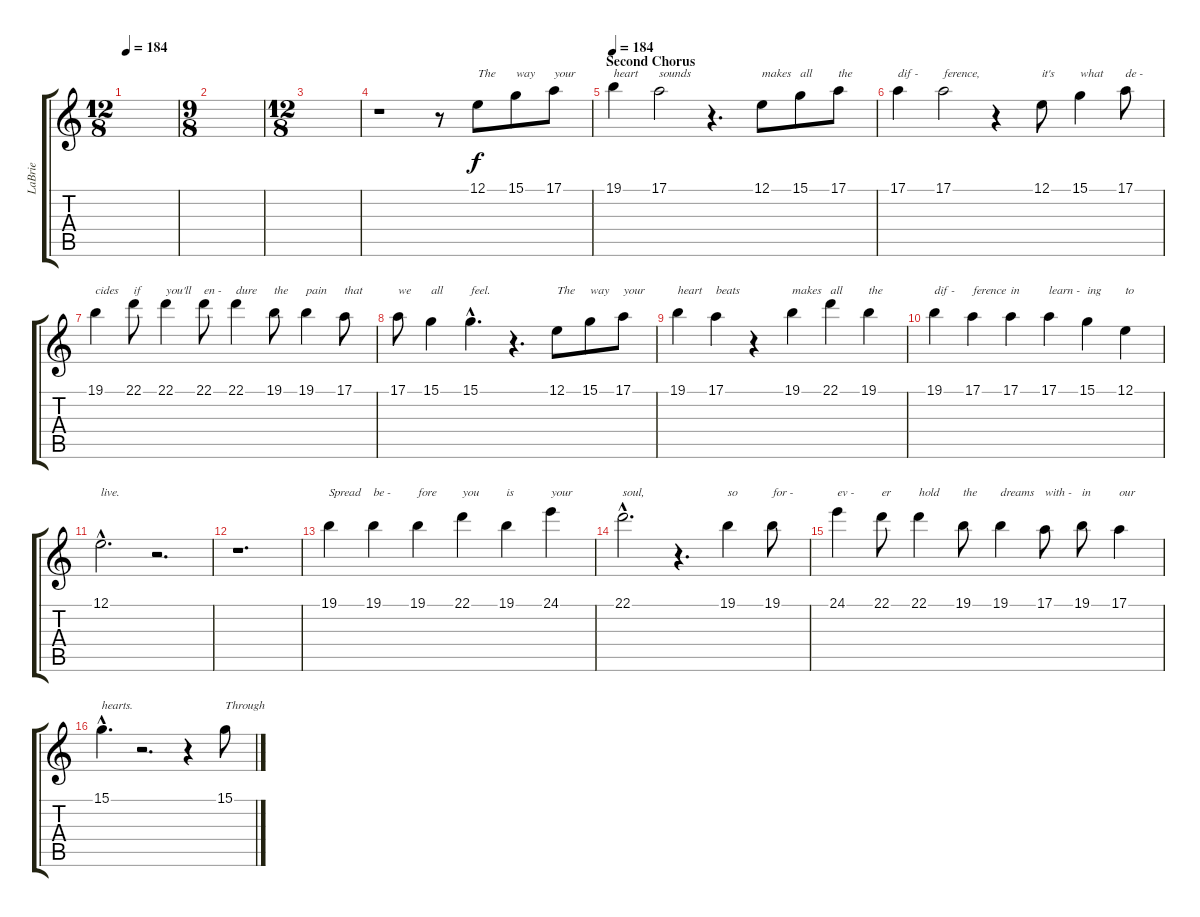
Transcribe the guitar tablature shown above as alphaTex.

\track ("LaBrie" "LaBrie") {instrument voiceoohs}
\staff {score tabs}
\tuning (E4 B3 G3 D3 A2 E2) {hide}
\ts (12 8)
\tempo 184
\clef g2
\ks c
|
\ts (9 8)
|
\ts (12 8)
|
r.1 r.8 12.1.8{txt "The"} 15.1.8{txt "way"} 17.1.8{txt "your"} |
\section ("" "Second Chorus")
\tempo 184
19.1.4{txt "heart"} 17.1.2{txt "sounds"} r.4{d} 12.1.8{txt "makes"} 15.1.8{txt "all"} 17.1.8{txt "the"} |
17.1.4{txt "dif -"} 17.1.2{txt "ference,"} r.4 12.1.8{txt "it's"} 15.1.4{txt "what"} 17.1.8{txt "de -"} |
19.1.4{txt "cides"} 22.1.8{txt "if"} 22.1.4{txt "you'll"} 22.1.8{txt "en -"} 22.1.4{txt "dure"} 19.1.8{txt "the"} 19.1.4{txt "pain"} 17.1.8{txt "that"} |
17.1.8{txt "we"} 15.1.4{txt "all"} 15.1{hac}.4{d txt "feel."} r.4{d} 12.1.8{txt "The"} 15.1.8{txt "way"} 17.1.8{txt "your"} |
19.1.4{txt "heart"} 17.1.4{txt "beats"} r.4 19.1.4{txt "makes"} 22.1.4{txt "all"} 19.1.4{txt "the"} |
19.1.4{txt "dif -"} 17.1.4{txt "ference"} 17.1.4{txt "in"} 17.1.4{txt "learn -"} 15.1.4{txt "ing"} 12.1.4{txt "to"} |
12.1{hac}.2{d txt "live."} r.2{d} |
r.1{d} |
19.1.4{txt "Spread"} 19.1.4{txt "be -"} 19.1.4{txt "fore"} 22.1.4{txt "you"} 19.1.4{txt "is"} 24.1.4{txt "your"} |
22.1{hac}.2{d txt "soul,"} r.4{d} 19.1.4{txt "so"} 19.1.8{txt "for -"} |
24.1.4{txt "ev -"} 22.1.8{txt "er"} 22.1.4{txt "hold"} 19.1.8{txt "the"} 19.1.4{txt "dreams"} 17.1.8{txt "with -"} 19.1.8{txt "in"} 17.1.4{txt "our"} |
15.1{hac}.4{d txt "hearts."} r.2{d} r.4 15.1.8{txt "Through"}
